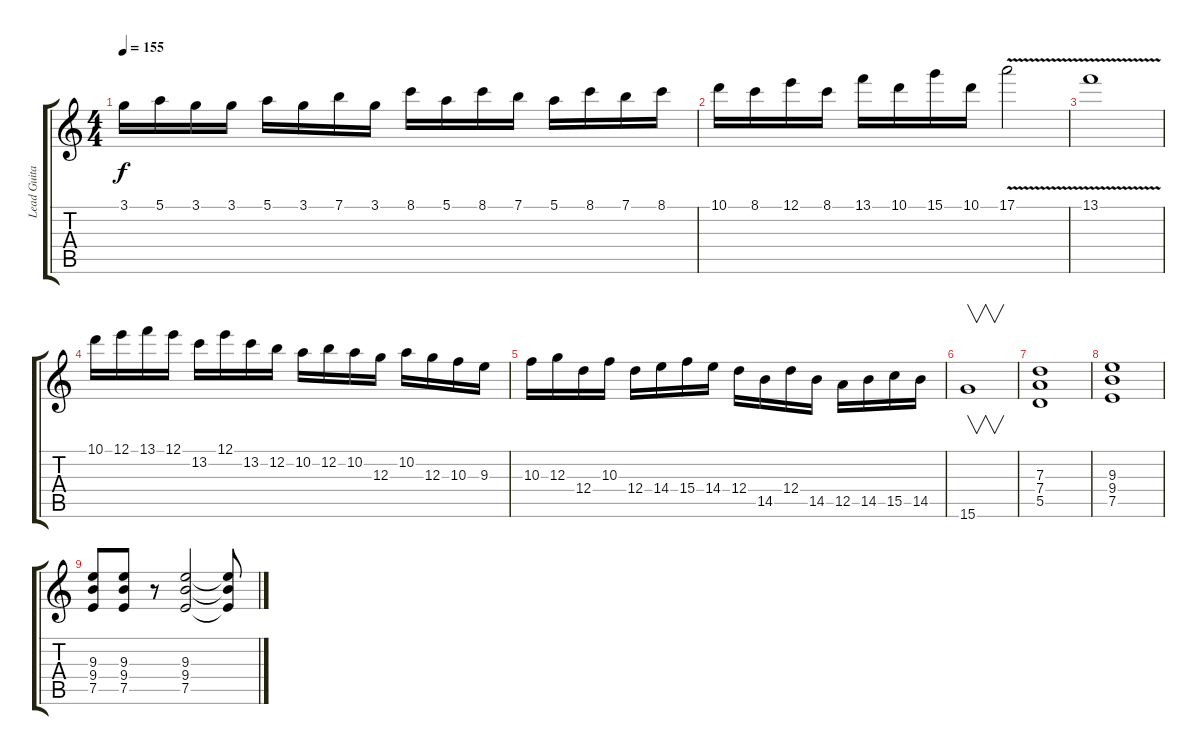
\track ("Lead Guitar" "Lead Guita") {instrument distortionguitar}
\staff {score tabs}
\tuning (E4 B3 G3 D3 A2 E2) {hide}
\ts (4 4)
\tempo 155
\clef g2
\ks c
3.1.16{dy f} 5.1.16 3.1.16 3.1.16 5.1.16 3.1.16 7.1.16 3.1.16 8.1.16 5.1.16 8.1.16 7.1.16 5.1.16 8.1.16 7.1.16 8.1.16 |
10.1.16 8.1.16 12.1.16 8.1.16 13.1.16 10.1.16 15.1.16 10.1.16 17.1{v}.2 |
13.1{v}.1 |
10.1.16 12.1.16 13.1.16 12.1.16 13.2.16 12.1.16 13.2.16 12.2.16 10.2.16 12.2.16 10.2.16 12.3.16 10.2.16 12.3.16 10.3.16 9.3.16 |
10.3.16 12.3.16 12.4.16 10.3.16 12.4.16 14.4.16 15.4.16 14.4.16 12.4.16 14.5.16 12.4.16 14.5.16 12.5.16 14.5.16 15.5.16 14.5.16 |
15.6.1{v} |
(7.3 7.4 5.5).1 |
(9.3 9.4 7.5).1 |
(9.3 9.4 7.5).8 (9.3 9.4 7.5).8 r.8 (9.3 9.4 7.5).2 (9.3{t} 9.4{t} 7.5{t}).8
